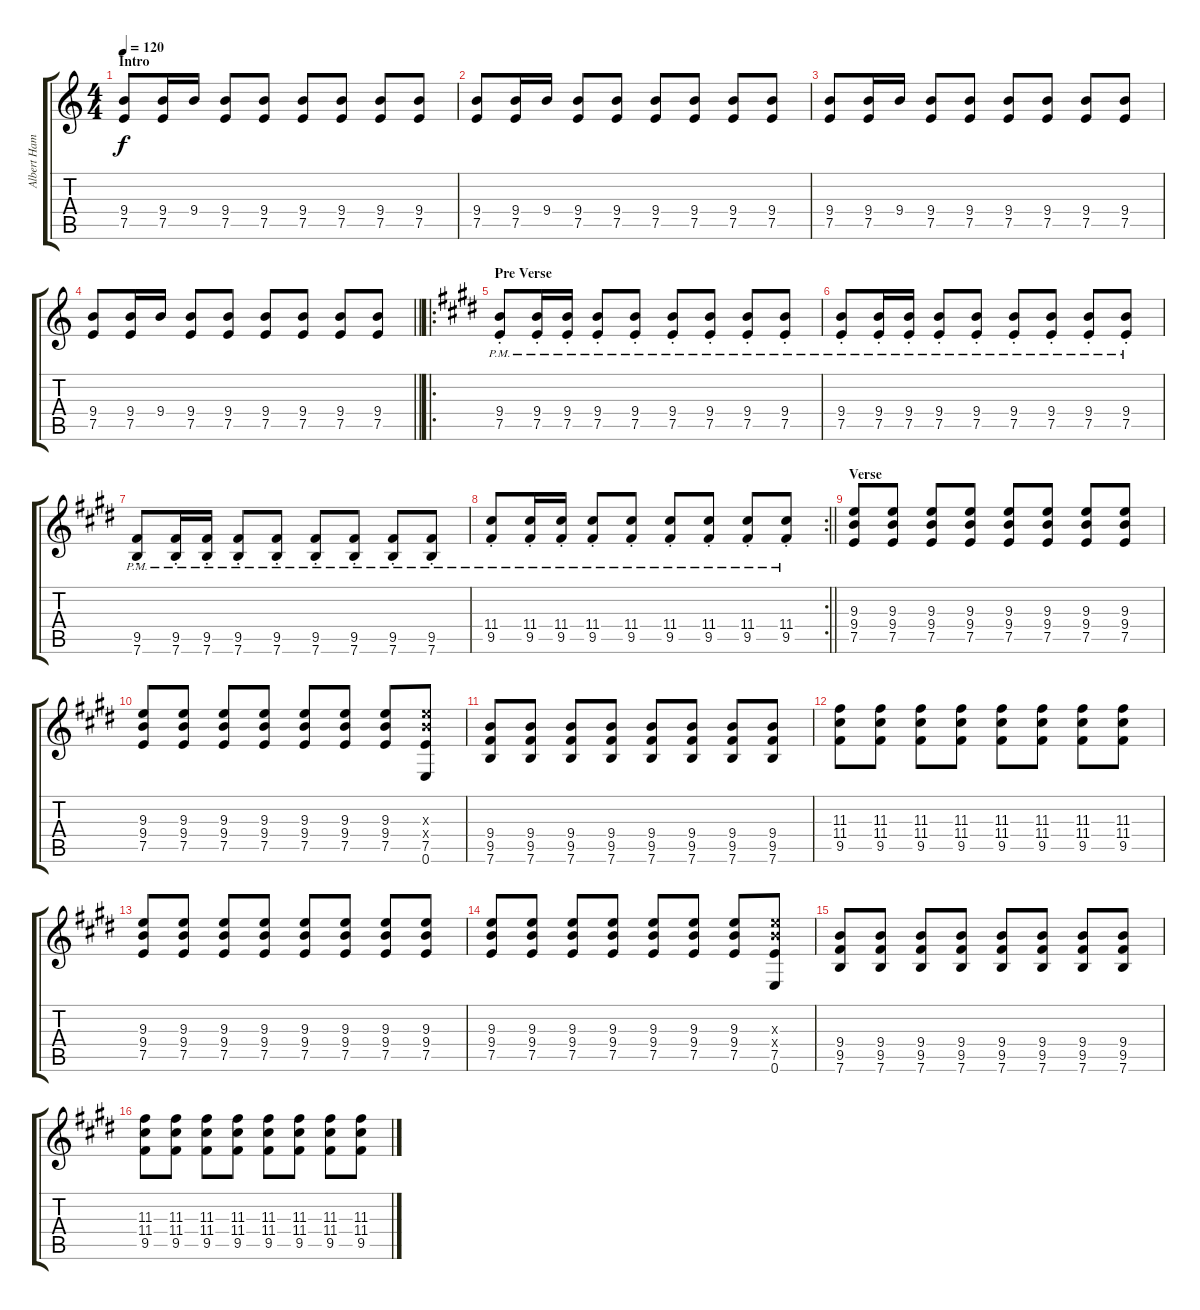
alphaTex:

\track ("Albert Hammond, Jr." "Albert Ham") {instrument electricguitarclean}
\staff {score tabs}
\tuning (E4 B3 G3 D3 A2 E2) {hide}
\ts (4 4)
\section ("" "Intro")
\tempo 120
\clef g2
\ks c
(9.4 7.5).8{dy f instrument electricguitarclean} (9.4 7.5).16 9.4.16 (9.4 7.5).8 (9.4 7.5).8 (9.4 7.5).8 (9.4 7.5).8 (9.4 7.5).8 (9.4 7.5).8 |
(9.4 7.5).8 (9.4 7.5).16 9.4.16 (9.4 7.5).8 (9.4 7.5).8 (9.4 7.5).8 (9.4 7.5).8 (9.4 7.5).8 (9.4 7.5).8 |
(9.4 7.5).8 (9.4 7.5).16 9.4.16 (9.4 7.5).8 (9.4 7.5).8 (9.4 7.5).8 (9.4 7.5).8 (9.4 7.5).8 (9.4 7.5).8 |
\barLineRight lightlight
(9.4 7.5).8 (9.4 7.5).16 9.4.16 (9.4 7.5).8 (9.4 7.5).8 (9.4 7.5).8 (9.4 7.5).8 (9.4 7.5).8 (9.4 7.5).8 |
\ro
\section ("" "Pre Verse")
\ks e
(9.4{pm st} 7.5{pm st}).8{instrument overdrivenguitar} (9.4{pm st} 7.5{pm st}).16 (9.4{pm st} 7.5{pm st}).16 (9.4{pm st} 7.5{pm st}).8 (9.4{pm st} 7.5{pm st}).8 (9.4{pm st} 7.5{pm st}).8 (9.4{pm st} 7.5{pm st}).8 (9.4{pm st} 7.5{pm st}).8 (9.4{pm st} 7.5{pm st}).8 |
(9.4{pm st} 7.5{pm st}).8 (9.4{pm st} 7.5{pm st}).16 (9.4{pm st} 7.5{pm st}).16 (9.4{pm st} 7.5{pm st}).8 (9.4{pm st} 7.5{pm st}).8 (9.4{pm st} 7.5{pm st}).8 (9.4{pm st} 7.5{pm st}).8 (9.4{pm st} 7.5{pm st}).8 (9.4{pm st} 7.5{pm st}).8 |
(9.5{pm st} 7.6{pm st}).8 (9.5{pm st} 7.6{pm st}).16 (9.5{pm st} 7.6{pm st}).16 (9.5{pm st} 7.6{pm st}).8 (9.5{pm st} 7.6{pm st}).8 (9.5{pm st} 7.6{pm st}).8 (9.5{pm st} 7.6{pm st}).8 (9.5{pm st} 7.6{pm st}).8 (9.5{pm st} 7.6{pm st}).8 |
\rc 2
\barLineRight lightlight
(11.4{pm st} 9.5{pm st}).8 (11.4{pm st} 9.5{pm st}).16 (11.4{pm st} 9.5{pm st}).16 (11.4{pm st} 9.5{pm st}).8 (11.4{pm st} 9.5{pm st}).8 (11.4{pm st} 9.5{pm st}).8 (11.4{pm st} 9.5{pm st}).8 (11.4{pm st} 9.5{pm st}).8 (11.4{pm st} 9.5{pm st}).8 |
\section ("" "Verse")
(9.3 9.4 7.5).8 (9.3 9.4 7.5).8 (9.3 9.4 7.5).8 (9.3 9.4 7.5).8 (9.3 9.4 7.5).8 (9.3 9.4 7.5).8 (9.3 9.4 7.5).8 (9.3 9.4 7.5).8 |
(9.3 9.4 7.5).8 (9.3 9.4 7.5).8 (9.3 9.4 7.5).8 (9.3 9.4 7.5).8 (9.3 9.4 7.5).8 (9.3 9.4 7.5).8 (9.3 9.4 7.5).8 (9.3{x} 9.4{x} 7.5 0.6).8 |
(9.4 9.5 7.6).8 (9.4 9.5 7.6).8 (9.4 9.5 7.6).8 (9.4 9.5 7.6).8 (9.4 9.5 7.6).8 (9.4 9.5 7.6).8 (9.4 9.5 7.6).8 (9.4 9.5 7.6).8 |
(11.3 11.4 9.5).8 (11.3 11.4 9.5).8 (11.3 11.4 9.5).8 (11.3 11.4 9.5).8 (11.3 11.4 9.5).8 (11.3 11.4 9.5).8 (11.3 11.4 9.5).8 (11.3 11.4 9.5).8 |
(9.3 9.4 7.5).8 (9.3 9.4 7.5).8 (9.3 9.4 7.5).8 (9.3 9.4 7.5).8 (9.3 9.4 7.5).8 (9.3 9.4 7.5).8 (9.3 9.4 7.5).8 (9.3 9.4 7.5).8 |
(9.3 9.4 7.5).8 (9.3 9.4 7.5).8 (9.3 9.4 7.5).8 (9.3 9.4 7.5).8 (9.3 9.4 7.5).8 (9.3 9.4 7.5).8 (9.3 9.4 7.5).8 (9.3{x} 9.4{x} 7.5 0.6).8 |
(9.4 9.5 7.6).8 (9.4 9.5 7.6).8 (9.4 9.5 7.6).8 (9.4 9.5 7.6).8 (9.4 9.5 7.6).8 (9.4 9.5 7.6).8 (9.4 9.5 7.6).8 (9.4 9.5 7.6).8 |
(11.3 11.4 9.5).8 (11.3 11.4 9.5).8 (11.3 11.4 9.5).8 (11.3 11.4 9.5).8 (11.3 11.4 9.5).8 (11.3 11.4 9.5).8 (11.3 11.4 9.5).8 (11.3 11.4 9.5).8
